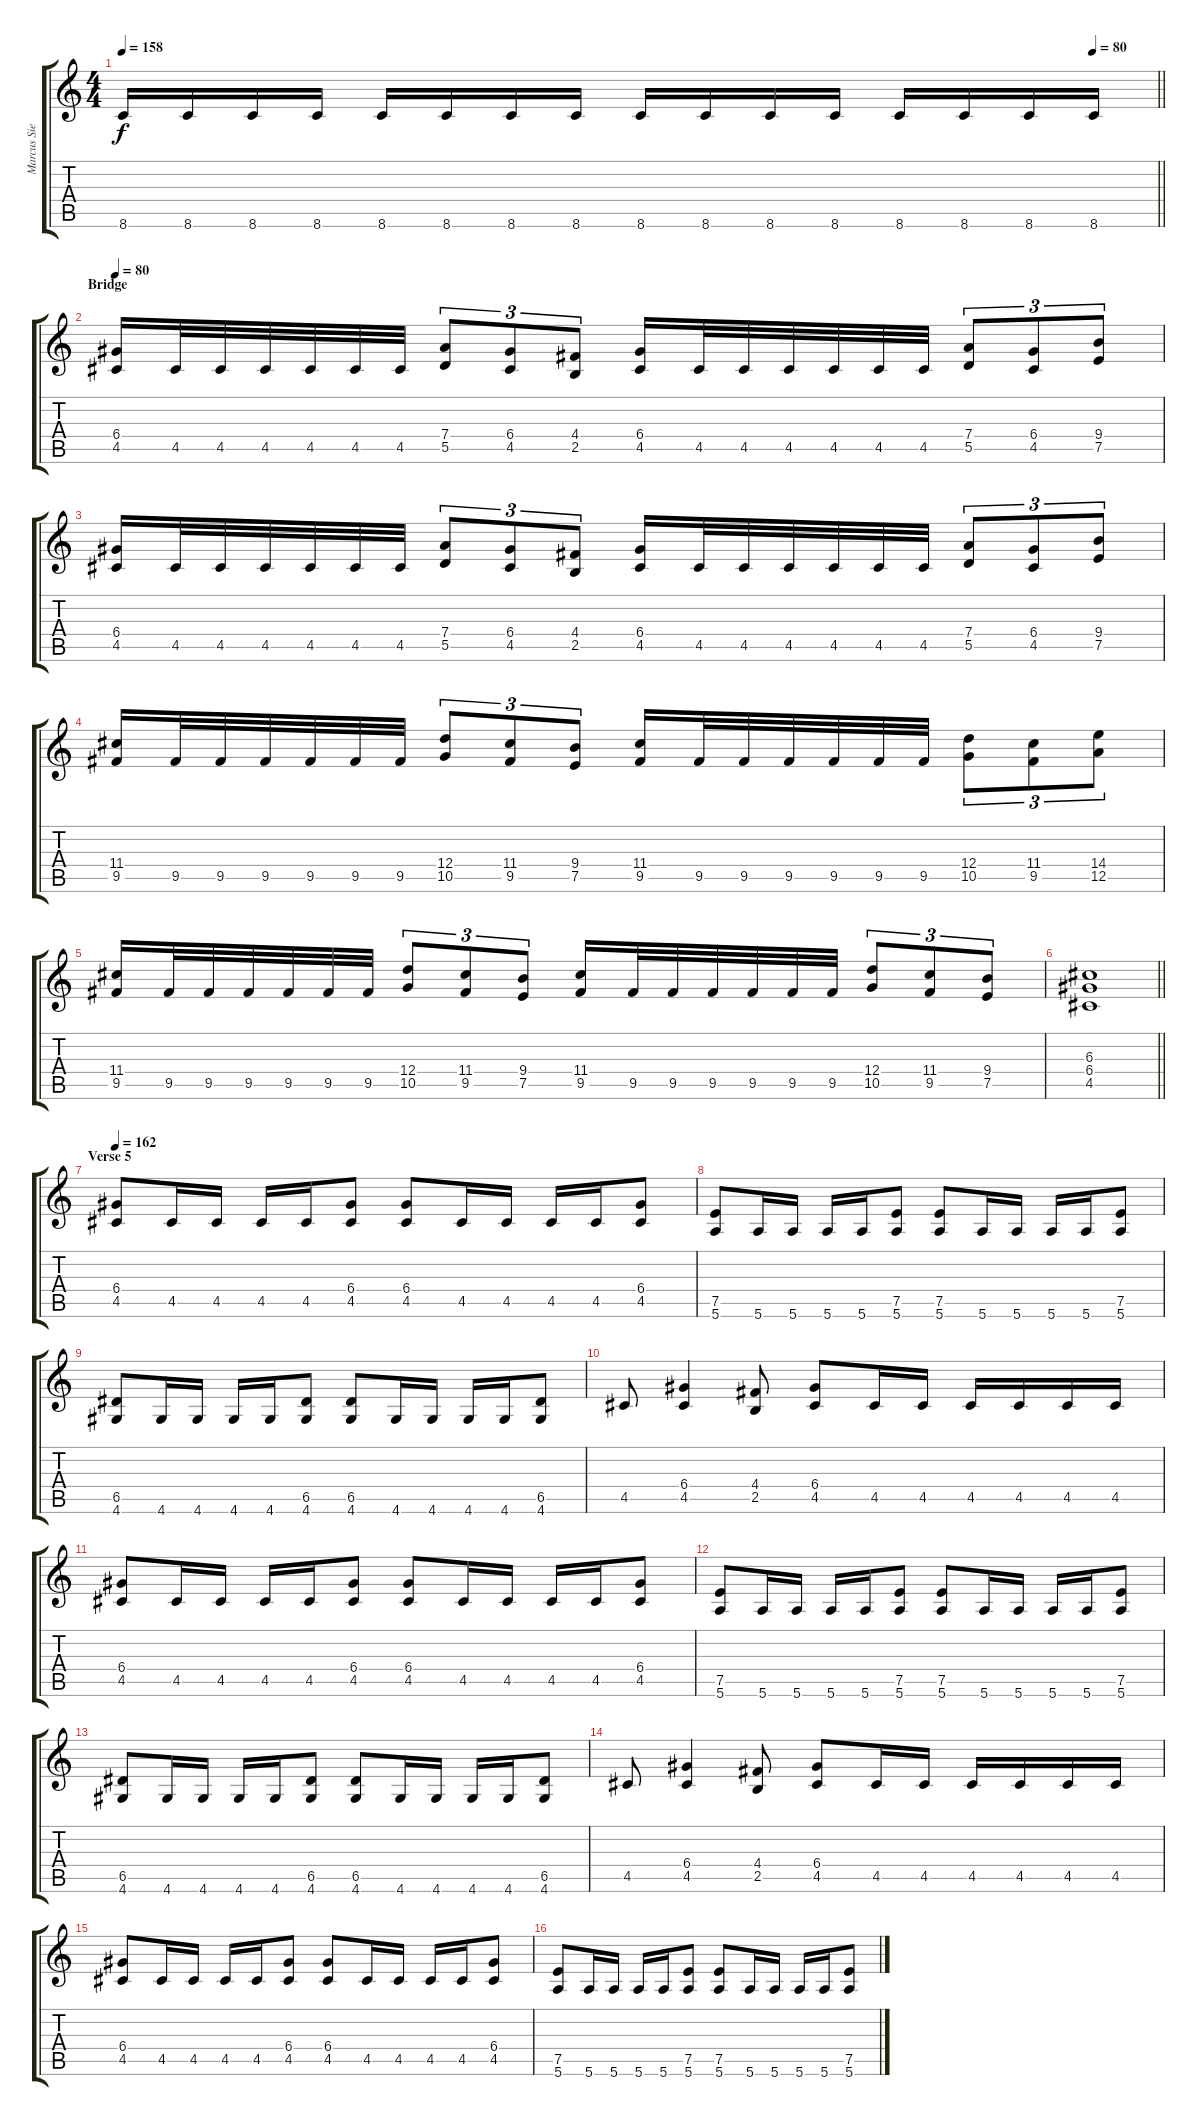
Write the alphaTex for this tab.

\track ("Marcus Siepen" "Marcus Sie") {instrument distortionguitar}
\staff {score tabs}
\tuning (E4 B3 G3 D3 A2 E2) {hide}
\ts (4 4)
\tempo 158
\tempo (80 0.9375)
\clef g2
\barLineRight lightlight
\ks c
8.6.16{dy f} 8.6.16 8.6.16 8.6.16 8.6.16 8.6.16 8.6.16 8.6.16 8.6.16 8.6.16 8.6.16 8.6.16 8.6.16 8.6.16 8.6.16 8.6.16 |
\section ("" "Bridge")
\tempo 80
(6.4 4.5).16 4.5.32 4.5.32 4.5.32 4.5.32 4.5.32 4.5.32 (7.4 5.5).8{tu (3 2)} (6.4 4.5).8{tu (3 2)} (4.4 2.5).8{tu (3 2)} (6.4 4.5).16 4.5.32 4.5.32 4.5.32 4.5.32 4.5.32 4.5.32 (7.4 5.5).8{tu (3 2)} (6.4 4.5).8{tu (3 2)} (9.4 7.5).8{tu (3 2)} |
(6.4 4.5).16 4.5.32 4.5.32 4.5.32 4.5.32 4.5.32 4.5.32 (7.4 5.5).8{tu (3 2)} (6.4 4.5).8{tu (3 2)} (4.4 2.5).8{tu (3 2)} (6.4 4.5).16 4.5.32 4.5.32 4.5.32 4.5.32 4.5.32 4.5.32 (7.4 5.5).8{tu (3 2)} (6.4 4.5).8{tu (3 2)} (9.4 7.5).8{tu (3 2)} |
(11.4 9.5).16 9.5.32 9.5.32 9.5.32 9.5.32 9.5.32 9.5.32 (12.4 10.5).8{tu (3 2)} (11.4 9.5).8{tu (3 2)} (9.4 7.5).8{tu (3 2)} (11.4 9.5).16 9.5.32 9.5.32 9.5.32 9.5.32 9.5.32 9.5.32 (12.4 10.5).8{tu (3 2)} (11.4 9.5).8{tu (3 2)} (14.4 12.5).8{tu (3 2)} |
(11.4 9.5).16 9.5.32 9.5.32 9.5.32 9.5.32 9.5.32 9.5.32 (12.4 10.5).8{tu (3 2)} (11.4 9.5).8{tu (3 2)} (9.4 7.5).8{tu (3 2)} (11.4 9.5).16 9.5.32 9.5.32 9.5.32 9.5.32 9.5.32 9.5.32 (12.4 10.5).8{tu (3 2)} (11.4 9.5).8{tu (3 2)} (9.4 7.5).8{tu (3 2)} |
\barLineRight lightlight
(6.3 6.4 4.5).1 |
\section ("" "Verse 5")
\tempo 162
(6.4 4.5).8 4.5.16 4.5.16 4.5.16 4.5.16 (6.4 4.5).8 (6.4 4.5).8 4.5.16 4.5.16 4.5.16 4.5.16 (6.4 4.5).8 |
(7.5 5.6).8 5.6.16 5.6.16 5.6.16 5.6.16 (7.5 5.6).8 (7.5 5.6).8 5.6.16 5.6.16 5.6.16 5.6.16 (7.5 5.6).8 |
(6.5 4.6).8 4.6.16 4.6.16 4.6.16 4.6.16 (6.5 4.6).8 (6.5 4.6).8 4.6.16 4.6.16 4.6.16 4.6.16 (6.5 4.6).8 |
4.5.8 (6.4 4.5).4 (4.4 2.5).8 (6.4 4.5).8 4.5.16 4.5.16 4.5.16 4.5.16 4.5.16 4.5.16 |
(6.4 4.5).8 4.5.16 4.5.16 4.5.16 4.5.16 (6.4 4.5).8 (6.4 4.5).8 4.5.16 4.5.16 4.5.16 4.5.16 (6.4 4.5).8 |
(7.5 5.6).8 5.6.16 5.6.16 5.6.16 5.6.16 (7.5 5.6).8 (7.5 5.6).8 5.6.16 5.6.16 5.6.16 5.6.16 (7.5 5.6).8 |
(6.5 4.6).8 4.6.16 4.6.16 4.6.16 4.6.16 (6.5 4.6).8 (6.5 4.6).8 4.6.16 4.6.16 4.6.16 4.6.16 (6.5 4.6).8 |
4.5.8 (6.4 4.5).4 (4.4 2.5).8 (6.4 4.5).8 4.5.16 4.5.16 4.5.16 4.5.16 4.5.16 4.5.16 |
(6.4 4.5).8 4.5.16 4.5.16 4.5.16 4.5.16 (6.4 4.5).8 (6.4 4.5).8 4.5.16 4.5.16 4.5.16 4.5.16 (6.4 4.5).8 |
(7.5 5.6).8 5.6.16 5.6.16 5.6.16 5.6.16 (7.5 5.6).8 (7.5 5.6).8 5.6.16 5.6.16 5.6.16 5.6.16 (7.5 5.6).8
